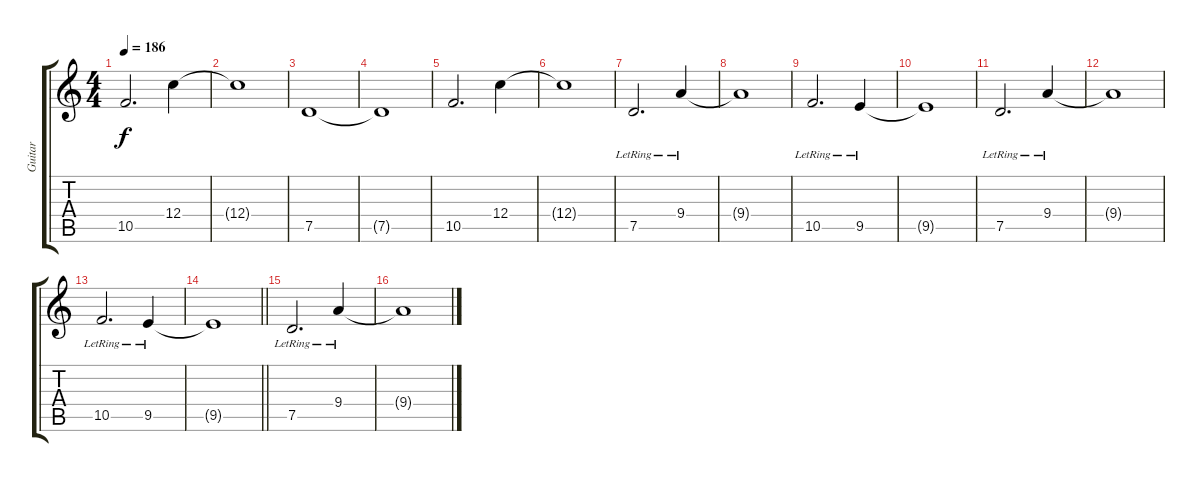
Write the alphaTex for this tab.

\track ("Guitar" "Guitar") {instrument distortionguitar}
\staff {score tabs}
\tuning (D4 A3 F3 C3 G2 C2) {hide}
\ts (4 4)
\tempo 186
\clef g2
\ks c
10.5.2{d dy f} 12.4.4 |
12.4{t}.1 |
7.5.1 |
7.5{t}.1 |
10.5.2{d} 12.4.4 |
12.4{t}.1 |
7.5{lr}.2{d volume 8} 9.4{lr}.4 |
9.4{t}.1 |
10.5{lr}.2{d} 9.5{lr}.4 |
9.5{t}.1 |
7.5{lr}.2{d} 9.4{lr}.4 |
9.4{t}.1 |
10.5{lr}.2{d} 9.5{lr}.4 |
\barLineRight lightlight
9.5{t}.1 |
\section ("" "")
7.5{lr}.2{d} 9.4{lr}.4 |
9.4{t}.1
